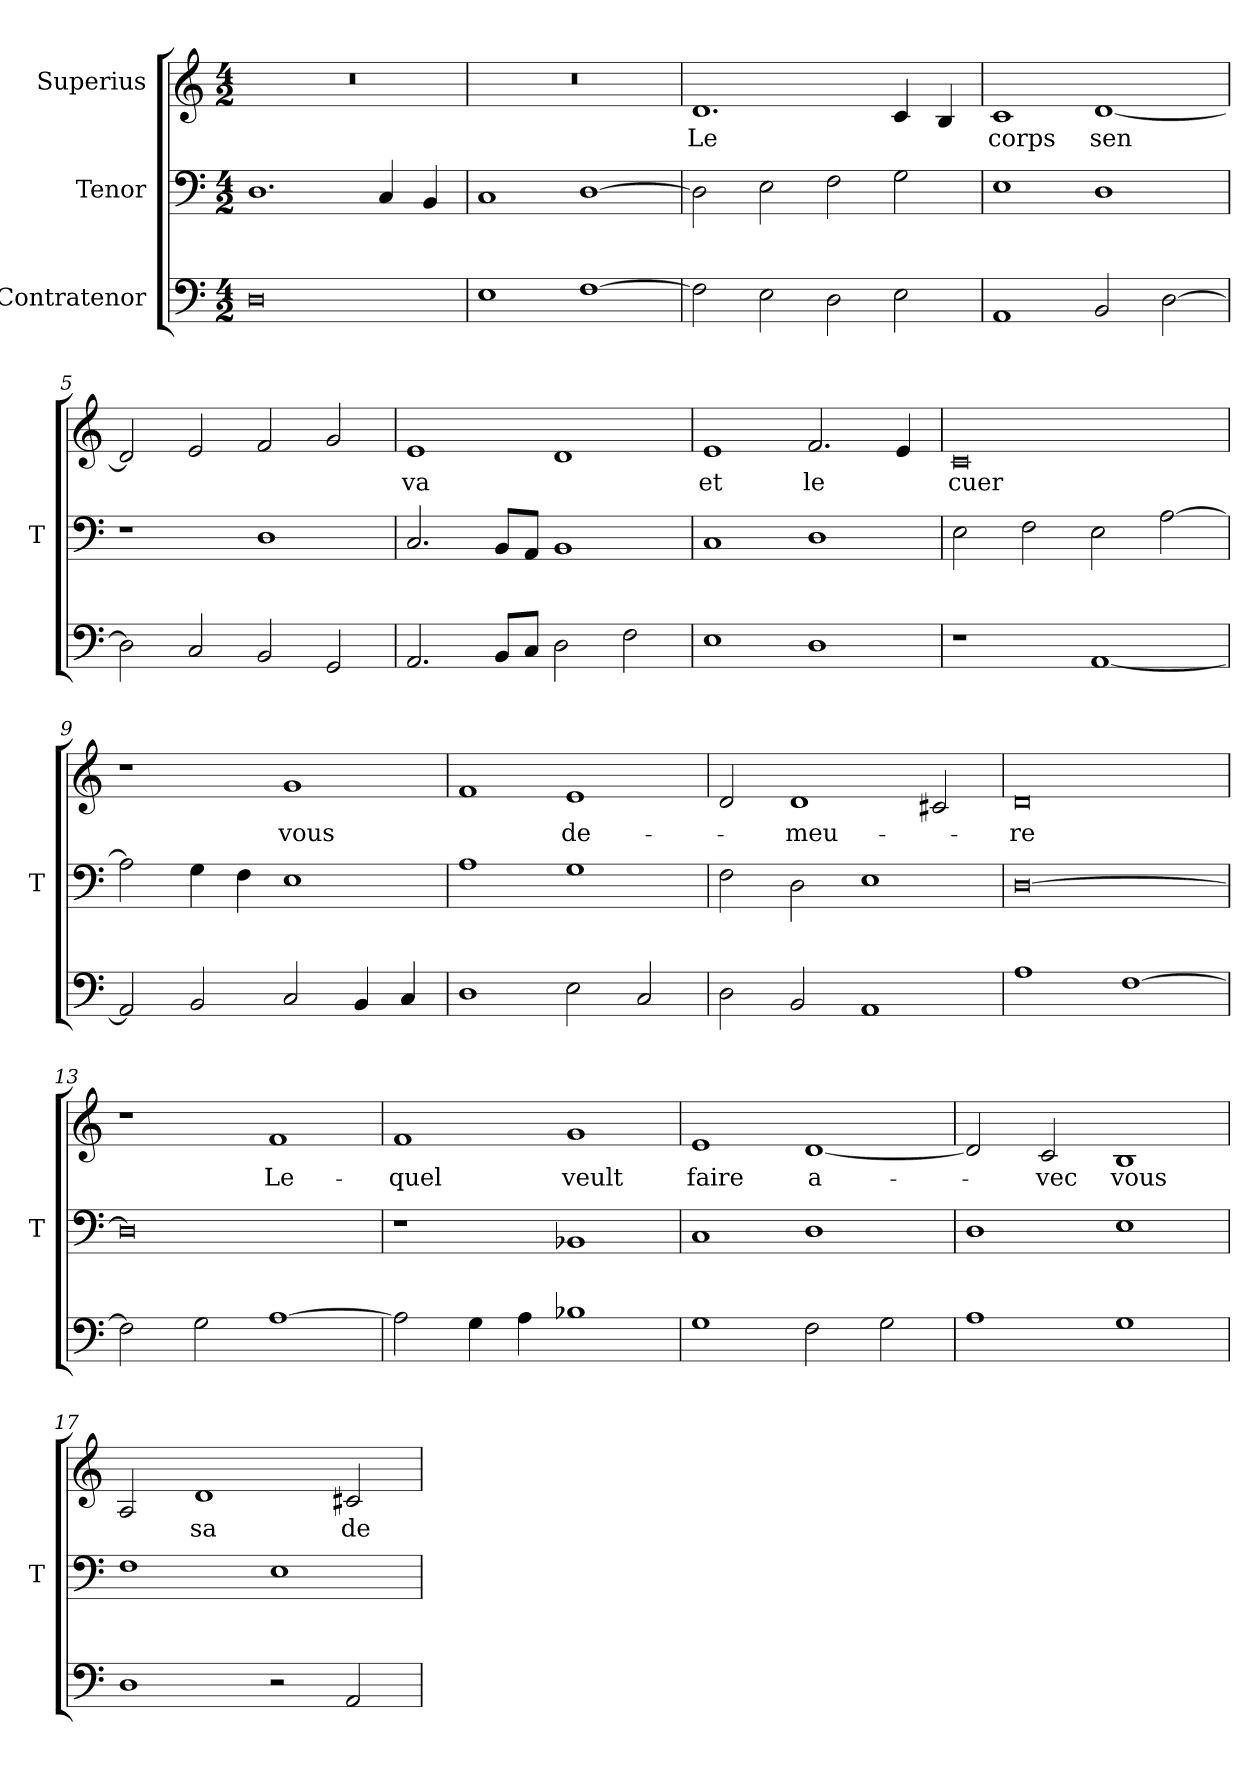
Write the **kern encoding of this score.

**kern	**kern	**kern	**text
*part3	*part2	*part1	*part1
*staff3	*staff2	*staff1	*staff1
*I"Contratenor	*I"Tenor	*I"Superius	*
*	*I'T	*	*
*clefF4	*clefF4	*clefG2	*
*M4/2	*M4/2	*M4/2	*
=1	=1	=1	=1
0D	1.D	0r	.
.	4C	.	.
.	4BB	.	.
=2	=2	=2	=2
1E	1C	0r	.
[1F	[1D	.	.
=3	=3	=3	=3
2F]	2D]	1.d	-Le
2E	2E	.	.
2D	2F	.	.
2E	2G	4c	.
.	.	4B	.
=4	=4	=4	=4
1AA	1E	1c	-corps
2BB	1D	[1d	-sen
[2D	.	.	.
=5	=5	=5	=5
2D]	1r	2d]	.
2C	.	2e	.
2BB	1D	2f	.
2GG	.	2g	.
=6	=6	=6	=6
2.AA	2.C	1e	-va
8BB/L	8BB/L	.	.
8C/J	8AA/J	.	.
2D	1BB	1d	.
2F	.	.	.
=7	=7	=7	=7
1E	1C	1e	-et
1D	1D	2.f	-le
.	.	4e	.
=8	=8	=8	=8
1r	2E	0c	-cuer
.	2F	.	.
[1AA	2E	.	.
.	[2A	.	.
=9	=9	=9	=9
2AA]	2A]	1r	.
2BB	4G	.	.
.	4F	.	.
2C	1E	1g	-vous
4BB	.	.	.
4C	.	.	.
=10	=10	=10	=10
1D	1A	1f	.
2E	1G	1e	de-
2C	.	.	.
=11	=11	=11	=11
2D	2F	2d	.
2BB	2D	1d	-meu-
1AA	1E	.	.
.	.	2c#X	.
=12	=12	=12	=12
1A	[0D	0d	-re
[1F	.	.	.
=13	=13	=13	=13
2F]	0D]	1r	.
2G	.	.	.
[1A	.	1f	Le-
=14	=14	=14	=14
2A]	1r	1f	-quel
4G	.	.	.
4A	.	.	.
1B-X	1BB-X	1g	-veult
=15	=15	=15	=15
1G	1C	1e	-faire
2F	1D	[1d	a-
2G	.	.	.
=16	=16	=16	=16
1A	1D	2d]	.
.	.	2c	-vec
1G	1E	1B	-vous
=17	=17	=17	=17
1D	1F	2A	.
.	.	1d	-sa
2r	1E	.	.
2AA	.	2c#X	de-
=	=	=	=
*-	*-	*-	*-
